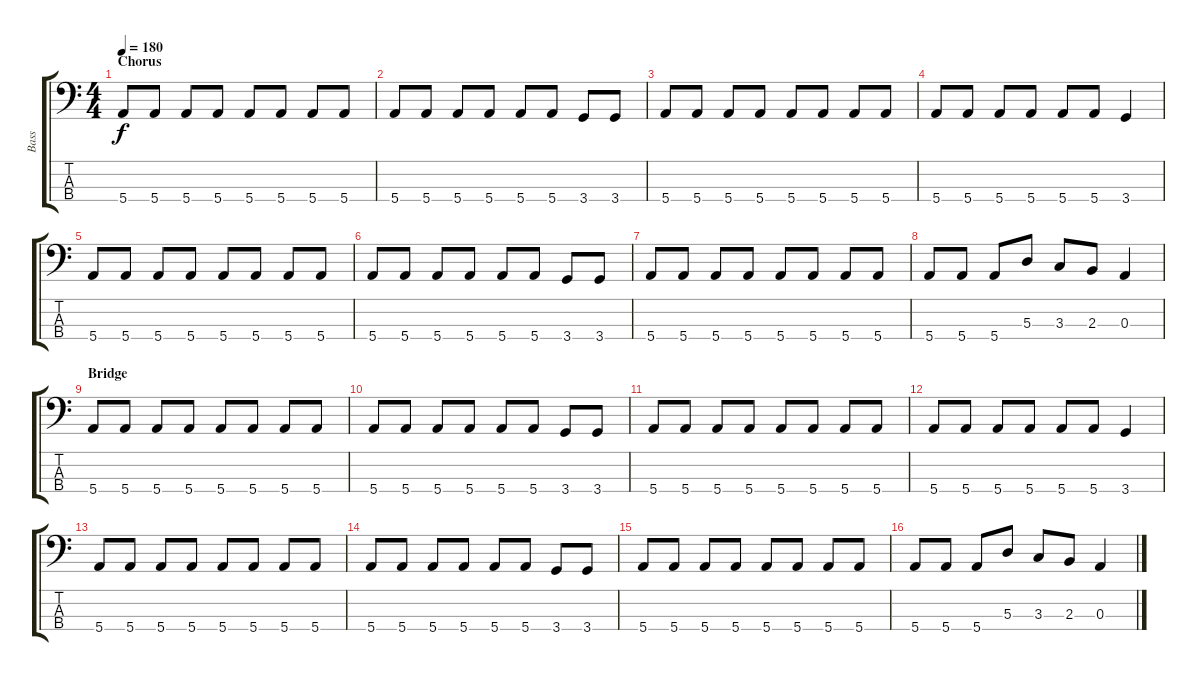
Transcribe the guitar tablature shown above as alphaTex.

\track ("Bass" "Bass") {instrument electricbassfinger}
\staff {score tabs}
\tuning (G2 D2 A1 E1) {hide}
\ts (4 4)
\section ("" "Chorus")
\tempo 180
\clef f4
\ks c
5.4.8{dy f} 5.4.8 5.4.8 5.4.8 5.4.8 5.4.8 5.4.8 5.4.8 |
5.4.8 5.4.8 5.4.8 5.4.8 5.4.8 5.4.8 3.4.8 3.4.8 |
5.4.8 5.4.8 5.4.8 5.4.8 5.4.8 5.4.8 5.4.8 5.4.8 |
5.4.8 5.4.8 5.4.8 5.4.8 5.4.8 5.4.8 3.4.4 |
5.4.8 5.4.8 5.4.8 5.4.8 5.4.8 5.4.8 5.4.8 5.4.8 |
5.4.8 5.4.8 5.4.8 5.4.8 5.4.8 5.4.8 3.4.8 3.4.8 |
5.4.8 5.4.8 5.4.8 5.4.8 5.4.8 5.4.8 5.4.8 5.4.8 |
5.4.8 5.4.8 5.4.8 5.3.8 3.3.8 2.3.8 0.3.4 |
\section ("" "Bridge")
5.4.8 5.4.8 5.4.8 5.4.8 5.4.8 5.4.8 5.4.8 5.4.8 |
5.4.8 5.4.8 5.4.8 5.4.8 5.4.8 5.4.8 3.4.8 3.4.8 |
5.4.8 5.4.8 5.4.8 5.4.8 5.4.8 5.4.8 5.4.8 5.4.8 |
5.4.8 5.4.8 5.4.8 5.4.8 5.4.8 5.4.8 3.4.4 |
5.4.8 5.4.8 5.4.8 5.4.8 5.4.8 5.4.8 5.4.8 5.4.8 |
5.4.8 5.4.8 5.4.8 5.4.8 5.4.8 5.4.8 3.4.8 3.4.8 |
5.4.8 5.4.8 5.4.8 5.4.8 5.4.8 5.4.8 5.4.8 5.4.8 |
5.4.8 5.4.8 5.4.8 5.3.8 3.3.8 2.3.8 0.3.4
